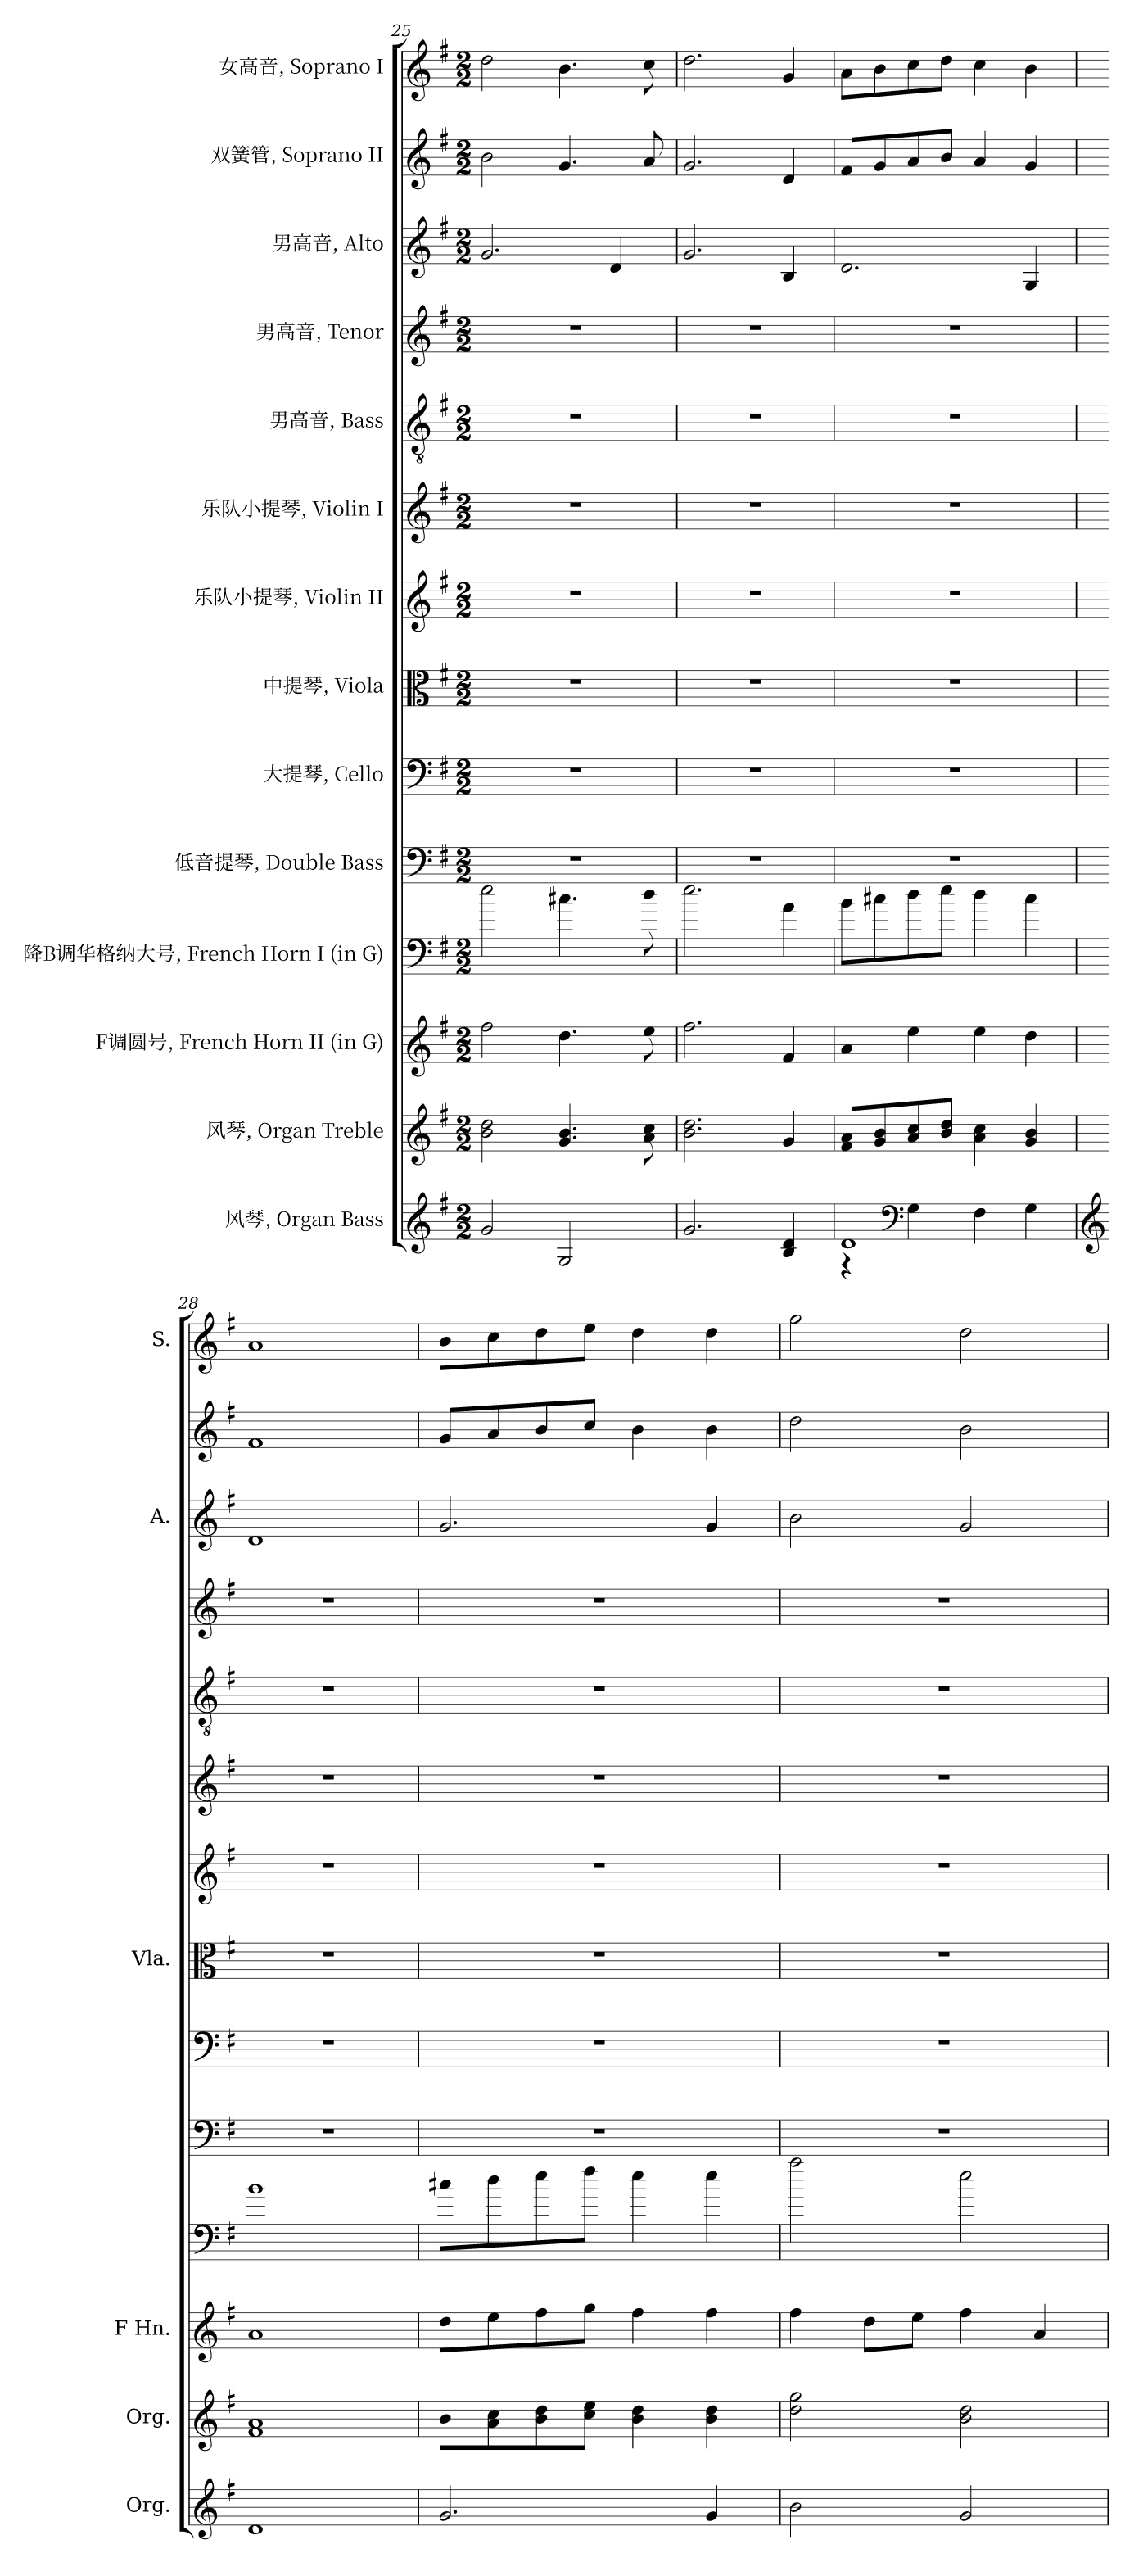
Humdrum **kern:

**kern	**kern	**kern	**kern	**kern	**kern	**kern	**kern	**kern	**kern	**kern	**kern	**kern	**kern
*part14	*part13	*part12	*part11	*part10	*part9	*part8	*part7	*part6	*part5	*part4	*part3	*part2	*part1
*staff14	*staff13	*staff12	*staff11	*staff10	*staff9	*staff8	*staff7	*staff6	*staff5	*staff4	*staff3	*staff2	*staff1
*I"风琴, Organ Bass	*I"风琴, Organ Treble	*I"F调圆号, French Horn II (in G)	*I"降B调华格纳大号, French Horn I (in G)	*I"低音提琴, Double Bass	*I"大提琴, Cello	*I"中提琴, Viola	*I"乐队小提琴, Violin II	*I"乐队小提琴, Violin I	*I"男高音, Bass	*I"男高音, Tenor	*I"男高音, Alto	*I"双簧管, Soprano II	*I"女高音, Soprano I
*I'Org.	*I'Org.	*I'F Hn.	*	*	*	*I'Vla.	*	*	*	*	*I'A.	*	*I'S.
*clefG2	*clefG2	*clefG2	*clefF4	*clefF4	*clefF4	*clefC3	*clefG2	*clefG2	*clefGv2	*clefG2	*clefG2	*clefG2	*clefG2
*	*	*ITrd4c7	*ITrd1c2	*ITrd7c12	*	*	*	*	*	*	*	*	*
*k[f#]	*k[f#]	*k[]	*k[b-]	*k[f#]	*k[f#]	*k[f#]	*k[f#]	*k[f#]	*k[f#]	*k[f#]	*k[f#]	*k[f#]	*k[f#]
*M2/2	*M2/2	*M2/2	*M2/2	*M2/2	*M2/2	*M2/2	*M2/2	*M2/2	*M2/2	*M2/2	*M2/2	*M2/2	*M2/2
=25	=25	=25	=25	=25	=25	=25	=25	=25	=25	=25	=25	=25	=25
2g/	2b\ 2dd\	2b\	2dd\	1r	1r	1r	1r	1r	1r	1r	2.g/	2b\	2dd\
2G/	4.g/ 4.b/	4.g\	4.bn\	.	.	.	.	.	.	.	.	4.g/	4.b\
.	.	.	.	.	.	.	.	.	.	.	4d/	.	.
.	8a\ 8cc\	8a\	8cc\	.	.	.	.	.	.	.	.	8a/	8cc\
=26	=26	=26	=26	=26	=26	=26	=26	=26	=26	=26	=26	=26	=26
2.g/	2.b\ 2.dd\	2.b\	2.dd\	1r	1r	1r	1r	1r	1r	1r	2.g/	2.g/	2.dd\
4B/ 4d/	4g/	4B/	4g\	.	.	.	.	.	.	.	4B/	4d/	4g/
=27	=27	=27	=27	=27	=27	=27	=27	=27	=27	=27	=27	=27	=27
*^	*	*	*	*	*	*	*	*	*	*	*	*	*
1d	4r	8f#/ 8a/L	4d/	8a\L	1r	1r	1r	1r	1r	1r	1r	2.d/	8f#/L	8a\L
.	.	8g/ 8b/	.	8bn\	.	.	.	.	.	.	.	.	8g/	8b\
*clefF4	*	*	*	*	*	*	*	*	*	*	*	*	*	*
.	4G\	8a/ 8cc/	4a\	8cc\	.	.	.	.	.	.	.	.	8a/	8cc\
.	.	8b/ 8dd/J	.	8dd\J	.	.	.	.	.	.	.	.	8b/J	8dd\J
.	4F#\	4a\ 4cc\	4a\	4cc\	.	.	.	.	.	.	.	.	4a/	4cc\
.	4G\	4g/ 4b/	4g\	4b\	.	.	.	.	.	.	.	4G/	4g/	4b\
*v	*v	*	*	*	*	*	*	*	*	*	*	*	*	*
=28	=28	=28	=28	=28	=28	=28	=28	=28	=28	=28	=28	=28	=28
*clefG2	*	*	*	*	*	*	*	*	*	*	*	*	*
1d	1f# 1a	1d	1a	1r	1r	1r	1r	1r	1r	1r	1d	1f#	1a
!!LO:PB:g=z
=29	=29	=29	=29	=29	=29	=29	=29	=29	=29	=29	=29	=29	=29
2.g/	8b\L	8g\L	8bn\L	1r	1r	1r	1r	1r	1r	1r	2.g/	8g/L	8b\L
.	8a\ 8cc\	8a\	8cc\	.	.	.	.	.	.	.	.	8a/	8cc\
.	8b\ 8dd\	8b\	8dd\	.	.	.	.	.	.	.	.	8b/	8dd\
.	8cc\ 8ee\J	8cc\J	8ee\J	.	.	.	.	.	.	.	.	8cc/J	8ee\J
.	4b\ 4dd\	4b\	4dd\	.	.	.	.	.	.	.	.	4b\	4dd\
4g/	4b\ 4dd\	4b\	4dd\	.	.	.	.	.	.	.	4g/	4b\	4dd\
=30	=30	=30	=30	=30	=30	=30	=30	=30	=30	=30	=30	=30	=30
2b\	2dd\ 2gg\	4b\	2gg\	1r	1r	1r	1r	1r	1r	1r	2b\	2dd\	2gg\
.	.	8g\L	.	.	.	.	.	.	.	.	.	.	.
.	.	8a\J	.	.	.	.	.	.	.	.	.	.	.
2g/	2b\ 2dd\	4b\	2dd\	.	.	.	.	.	.	.	2g/	2b\	2dd\
.	.	4d/	.	.	.	.	.	.	.	.	.	.	.
=	=	=	=	=	=	=	=	=	=	=	=	=	=
*-	*-	*-	*-	*-	*-	*-	*-	*-	*-	*-	*-	*-	*-
